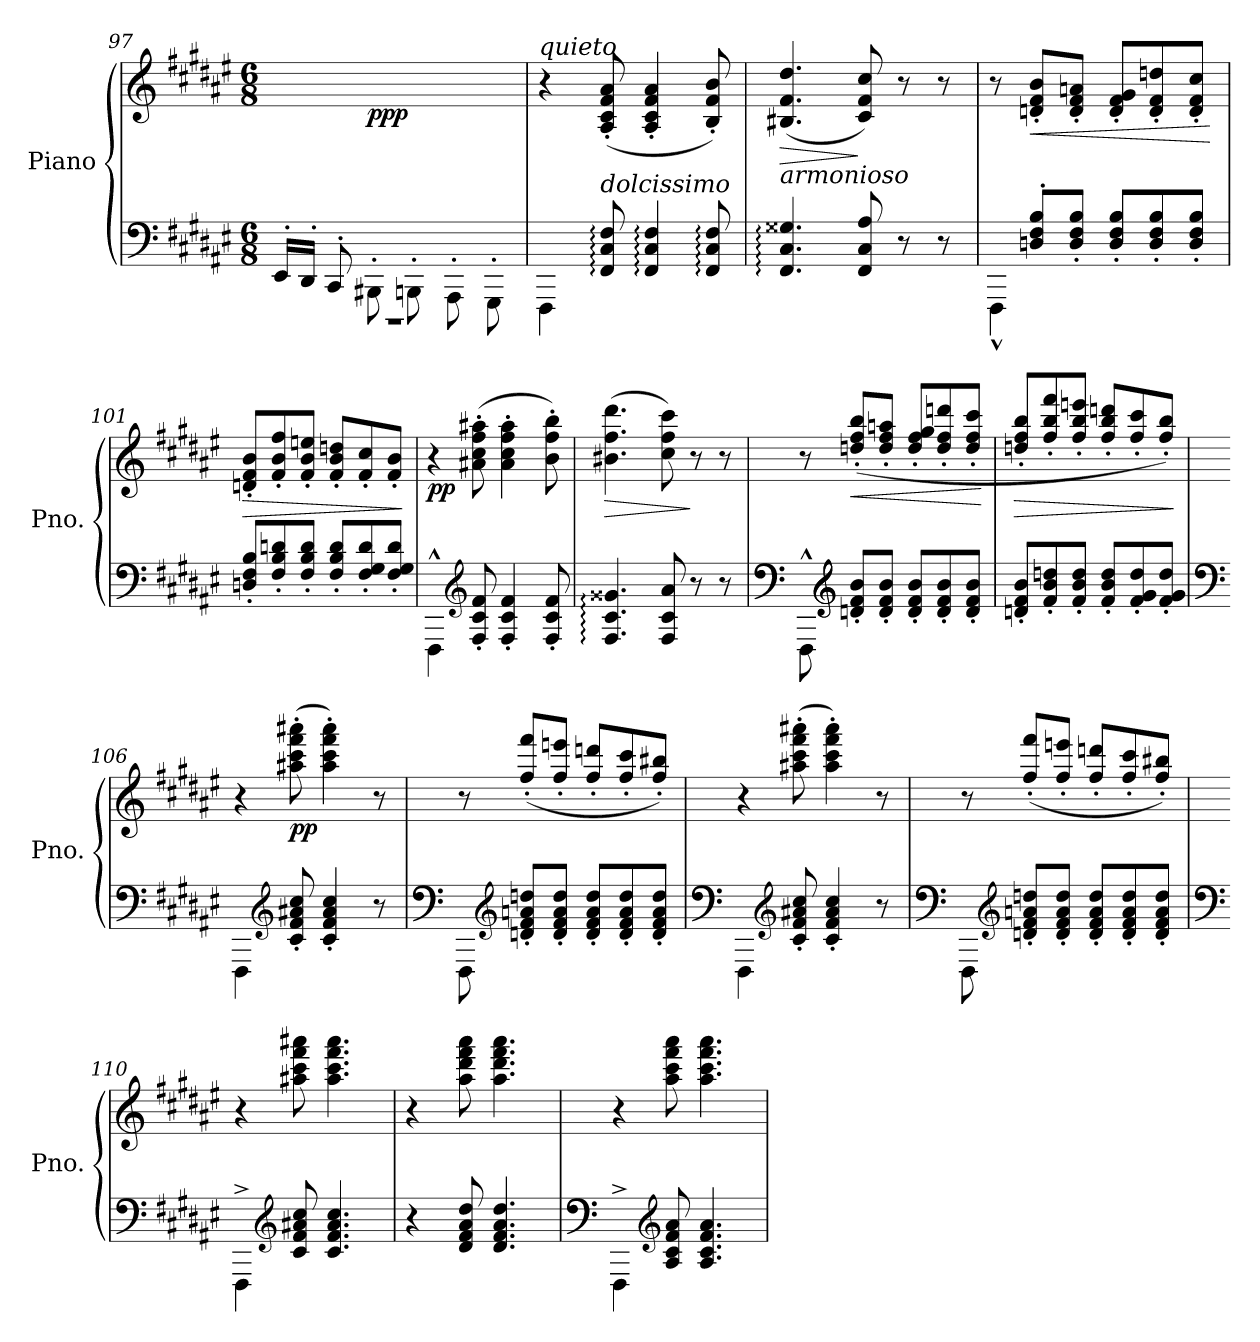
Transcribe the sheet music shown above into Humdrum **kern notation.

**kern	**kern	**dynam
*part1	*part1	*part1
*staff2	*staff1	*staff1/2
*I"Piano	*	*
*I'Pno.	*	*
*clefF4	*clefG2	*
*k[f#c#g#d#a#e#]	*k[f#c#g#d#a#e#]	*
*M6/8	*M6/8	*
=97	=97	=97
*^	*	*
16EE#'/LL	2.r	4ryy	.
16DD#'/JJ	.	.	.
8CC#'/	.	.	.
!	!	!	!LO:DY:b
8BBB#X'\	.	2ryy	ppp
8BBBn'\	.	.	.
8AAA#'\	.	.	.
8GGG#'\	.	.	.
*v	*v	*	*
!!LO:LB:g=z
=98	=98	=98
!	!LO:TX:a:i:t=quieto	!
4FFF#\	4r	.
!LO:TX:a:i:t=dolcissimo	!	!
8FF#/: 8C#/: 8F#/:	(>8A#/' 8c#/' 8f#/' 8a#/'	.
4FF#/: 4C#/: 4F#/:	4A#/' 4c#/' 4f#/' 4a#/'	.
8FF#/: 8C#/: 8F#/:	8B/' 8f#/' 8b/')	.
=99	=99	=99
!LO:TX:a:i:t=armonioso	!	!
!	!	!LO:HP:b
4.FF#/: 4.C#/: 4.G##X/:	(>4.B#X/ 4.f#/ 4.dd#/	>
8FF#/ 8C#/ 8A#/	8c#/ 8f#/ 8cc#/)	]
8r	8r	.
8r	8r	.
=100	=100	=100
*^	*	*
8ryy	4FFF#^^\	8r	.
!	!	!	!LO:HP:b
8Dn/' 8F#/' 8B/'L	.	8dn/' 8f#/' 8b/'L	<
8D/' 8F#/' 8B/'J	2ryy	8d/' 8f#/' 8an/'J	.
8D/' 8F#/' 8B/'L	.	8d/' 8f#/' 8g#/'L	.
8D/' 8F#/' 8B/'	.	8d/' 8f#/' 8ddn/'	.
8D/' 8F#/' 8B/'J	.	8d/' 8f#/' 8cc#/'J	.
*v	*v	*	*
.	.	[
=101	=101	=101
!	!	!LO:HP:b
8Dn/' 8F#/' 8B/'L	8dn/' 8f#/' 8b/'L	>
8F#/' 8B/' 8dn/'	8f#/' 8b/' 8ff#/'	.
8F#/' 8B/' 8d/'J	8f#/' 8b/' 8een/'J	.
8F#/' 8B/' 8d/'L	8f#/' 8b/' 8ddn/'L	.
8F#/' 8G#/' 8d/'	8f#/' 8cc#/'	.
8F#/' 8G#/' 8d/'J	8f#/' 8b/'J	.
.	.	]
=102	=102	=102
!	!	!LO:DY:b
4FFF#^^\	4r	pp
*clefG2	*	*
8F#/' 8c#/' 8f#/'	(8a#X\' 8cc#\' 8ff#\' 8aa#X\'	.
4F#/' 4c#/' 4f#/'	4a#\' 4cc#\' 4ff#\' 4aa#\'	.
8F#/' 8c#/' 8f#/'	8b\' 8ff#\' 8bb\')	.
!!LO:LB:g=z
=103	=103	=103
!	!	!LO:HP:b
4.F#/: 4.c#/: 4.g##X/:	(4.b#X\ 4.ff#\ 4.ddd#\	>
8F#/ 8c#/ 8a#/	8cc#\ 8ff#\ 8ccc#\)	.
8r	8r	]
8r	8r	.
=104	=104	=104
*clefF4	*	*
*^	*	*
8ryy	8FFF#^^\	8r	.
*clefG2	*	*	*
!	!	!	!LO:HP:b
8dn/' 8f#/' 8b/'L	8ryy	(8ddn/' 8ff#/' 8bb/'L	<
8d/' 8f#/' 8b/'J	2ryy	8dd/' 8ff#/' 8aan/'J	.
8d/' 8f#/' 8b/'L	.	8dd/' 8ff#/' 8gg#/'L	.
8d/' 8f#/' 8b/'	.	8dd/' 8ff#/' 8dddn/'	.
8d/' 8f#/' 8b/'J	.	8dd/' 8ff#/' 8ccc#/'J	.
*v	*v	*	*
.	.	[
=105	=105	=105
!	!	!LO:HP:b
8dn/' 8f#/' 8b/'L	8ddn/' 8ff#/' 8bb/'L	>
8f#/' 8b/' 8ddn/'	8ff#/' 8bb/' 8fff#/'	.
8f#/' 8b/' 8dd/'J	8ff#/' 8bb/' 8eeen/'J	.
8f#/' 8b/' 8dd/'L	8ff#/' 8bb/' 8dddn/'L	.
8f#/' 8g#/' 8dd/'	8ff#/' 8ccc#/'	.
8f#/' 8g#/' 8dd/'J	8ff#/' 8bb/'J)	.
.	.	]
=106	=106	=106
*clefF4	*	*
4FFF#\	4r	.
*clefG2	*	*
!	!	!LO:DY:b
8c#/' 8f#/' 8a#X/' 8cc#/'	(8aa#X\' 8ccc#\' 8fff#\' 8aaa#X\'	pp
4c#/' 4f#/' 4a#/' 4cc#/'	4aa#\' 4ccc#\' 4fff#\' 4aaa#\')	.
8r	8r	.
=107	=107	=107
*clefF4	*	*
8FFF#\	8r	.
*clefG2	*	*
8dn/' 8f#/' 8an/' 8ddn/'L	(8ff#/' 8fff#/'L	.
8d/' 8f#/' 8a/' 8dd/'J	8ff#/' 8eeen/'J	.
8d/' 8f#/' 8a/' 8dd/'L	8ff#/' 8dddn/'L	.
8d/' 8f#/' 8a/' 8dd/'	8ff#/' 8ccc#/'	.
8d/' 8f#/' 8a/' 8dd/'J	8ff#/' 8bb#X/'J)	.
!!LO:LB:g=z
=108	=108	=108
*clefF4	*	*
4FFF#\	4r	.
*clefG2	*	*
8c#/' 8f#/' 8a#X/' 8cc#/'	(8aa#X\' 8ccc#\' 8fff#\' 8aaa#X\'	.
4c#/' 4f#/' 4a#/' 4cc#/'	4aa#\' 4ccc#\' 4fff#\' 4aaa#\')	.
8r	8r	.
=109	=109	=109
*clefF4	*	*
8FFF#\	8r	.
*clefG2	*	*
8dn/' 8f#/' 8an/' 8ddn/'L	(8ff#/' 8fff#/'L	.
8d/' 8f#/' 8a/' 8dd/'J	8ff#/' 8eeen/'J	.
8d/' 8f#/' 8a/' 8dd/'L	8ff#/' 8dddn/'L	.
8d/' 8f#/' 8a/' 8dd/'	8ff#/' 8ccc#/'	.
8d/' 8f#/' 8a/' 8dd/'J	8ff#/' 8bb#X/'J)	.
=110	=110	=110
*clefF4	*	*
4FFF#^\	4r	.
*clefG2	*	*
8c#/ 8f#/ 8a#X/ 8cc#/	8aa#X\ 8ccc#\ 8fff#\ 8aaa#X\	.
4.c#/ 4.f#/ 4.a#/ 4.cc#/	4.aa#\ 4.ccc#\ 4.fff#\ 4.aaa#\	.
=111	=111	=111
4r	4r	.
8d#/ 8f#/ 8a#/ 8dd#/	8aa#\ 8ddd#\ 8fff#\ 8aaa#\	.
4.d#/ 4.f#/ 4.a#/ 4.dd#/	4.aa#\ 4.ddd#\ 4.fff#\ 4.aaa#\	.
=112	=112	=112
*clefF4	*	*
4FFF#^\	4r	.
*clefG2	*	*
8A#/ 8c#/ 8f#/ 8a#/	8aa#\ 8ccc#\ 8fff#\ 8aaa#\	.
4.A#/ 4.c#/ 4.f#/ 4.a#/	4.aa#\ 4.ccc#\ 4.fff#\ 4.aaa#\	.
=	=	=
*-	*-	*-
